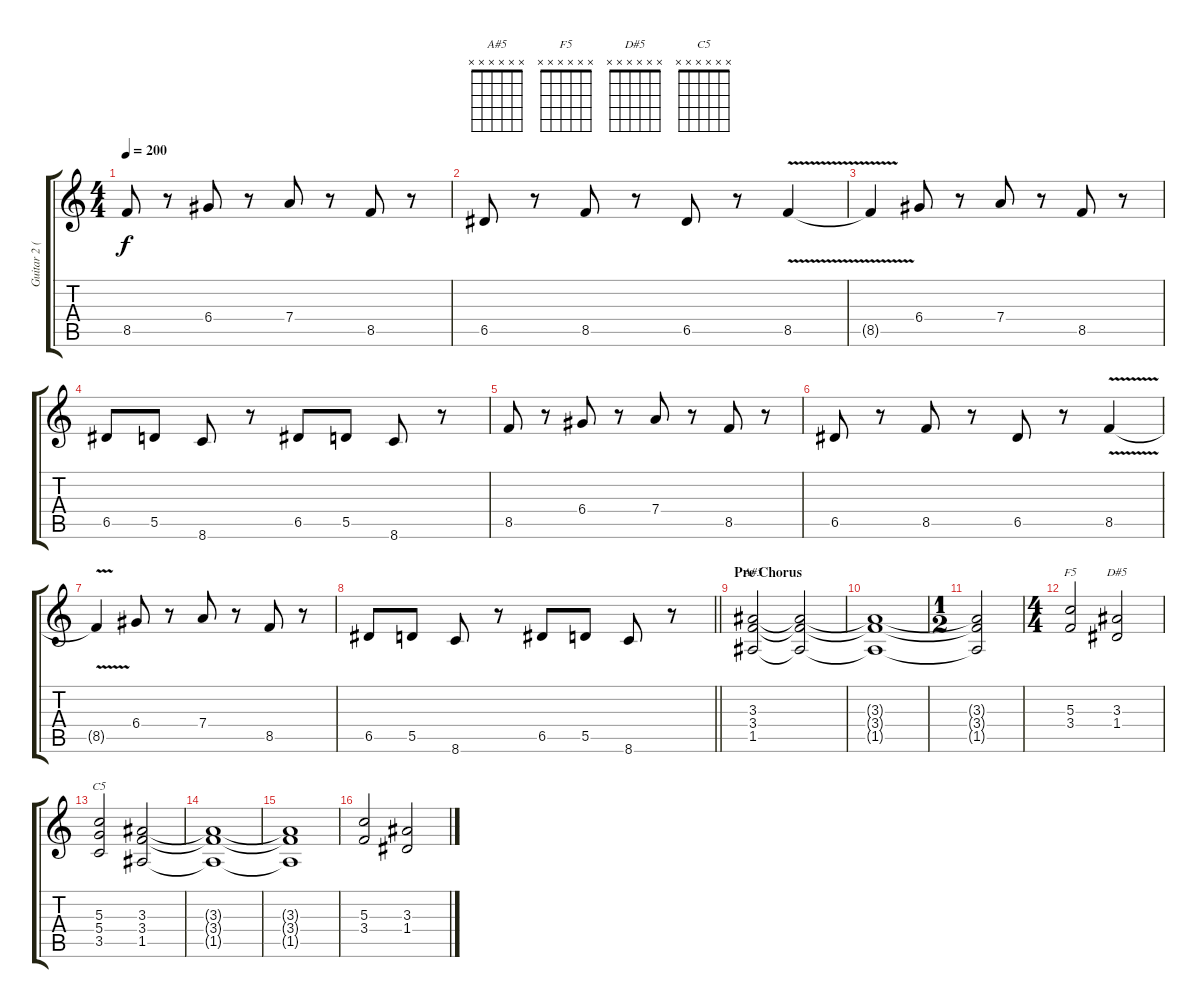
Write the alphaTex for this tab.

\track ("Guitar 2 (doubled)" "Guitar 2 (") {instrument overdrivenguitar}
\staff {score tabs}
\tuning (E4 B3 G3 D3 A2 E2) {hide}
\chord ("A#5" x x x x x x)
\chord ("F5" x x x x x x)
\chord ("D#5" x x x x x x)
\chord ("C5" x x x x x x)
\ts (4 4)
\tempo 200
\clef g2
\ks c
8.5.8{dy f} r.8 6.4.8 r.8 7.4.8 r.8 8.5.8 r.8 |
6.5.8 r.8 8.5.8 r.8 6.5.8 r.8 8.5{v}.4 |
8.5{t}.4 6.4.8 r.8 7.4.8 r.8 8.5.8 r.8 |
6.5.8 5.5.8 8.6.8 r.8 6.5.8 5.5.8 8.6.8 r.8 |
8.5.8 r.8 6.4.8 r.8 7.4.8 r.8 8.5.8 r.8 |
6.5.8 r.8 8.5.8 r.8 6.5.8 r.8 8.5{v}.4 |
8.5{t}.4 6.4.8 r.8 7.4.8 r.8 8.5.8 r.8 |
\barLineRight lightlight
6.5.8 5.5.8 8.6.8 r.8 6.5.8 5.5.8 8.6.8 r.8 |
\section ("" "Pre Chorus")
(3.3 3.4 1.5).2{ch "A#5"} (3.3{t} 3.4{t} 1.5{t}).2 |
(3.3{t} 3.4{t} 1.5{t}).1 |
\ts (1 2)
(3.3{t} 3.4{t} 1.5{t}).2 |
\ts (4 4)
(5.3 3.4).2{ch "F5"} (3.3 1.4).2{ch "D#5"} |
(5.3 5.4 3.5).2{ch "C5"} (3.3 3.4 1.5).2 |
(3.3{t} 3.4{t} 1.5{t}).1 |
(3.3{t} 3.4{t} 1.5{t}).1 |
(5.3 3.4).2 (3.3 1.4).2
